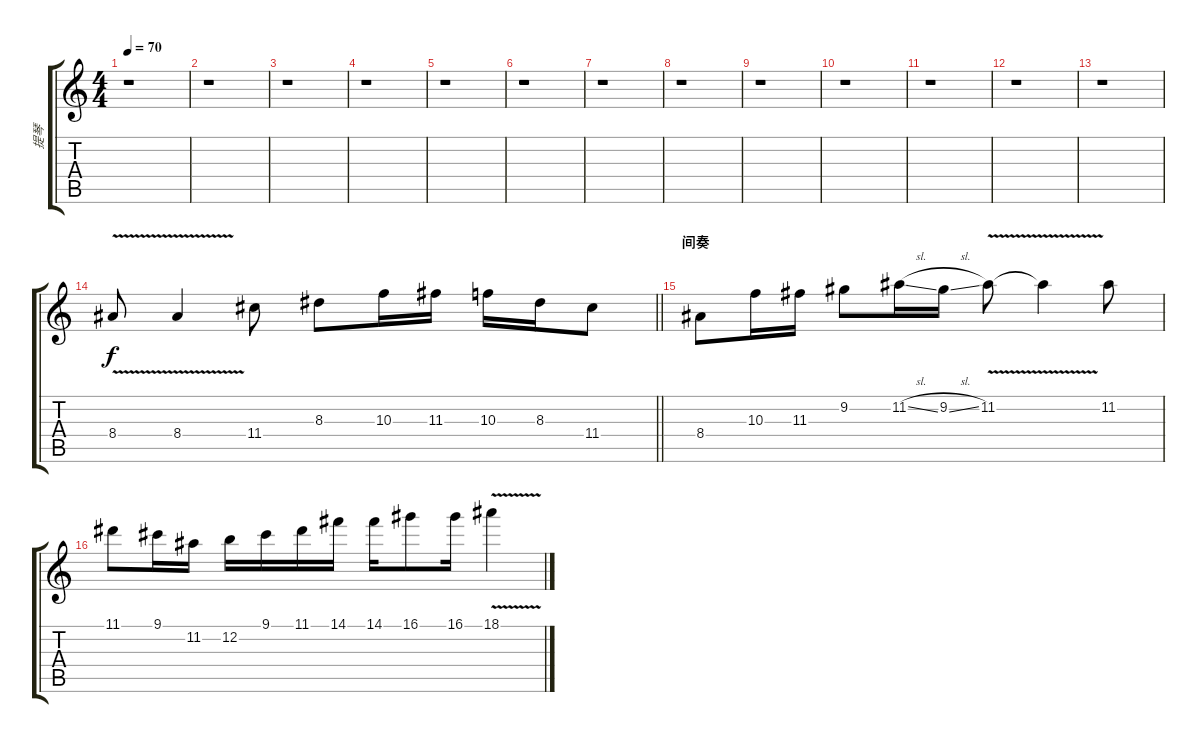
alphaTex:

\track ("提琴" "提琴") {instrument contrabass}
\staff {score tabs}
\tuning (E4 B3 G3 D3 A2 E2) {hide}
\ts (4 4)
\tempo 70
\clef g2
\ks c
r.1{dy f} |
r.1 |
r.1 |
r.1 |
r.1 |
r.1 |
r.1 |
r.1 |
r.1 |
r.1 |
r.1 |
r.1 |
r.1 |
\barLineRight lightlight
8.4{v}.8 8.4{v}.4 11.4.8 8.3.8 10.3.16 11.3.16 10.3.16 8.3.16 11.4.8 |
\section ("" "间奏")
8.4.8 10.3.16 11.3.16 9.2.8 11.2{sl}.16 9.2{sl}.16 11.2{v}.8 11.2{t}.4 11.2.8 |
11.1.8 9.1.16 11.2.16 12.2.16 9.1.16 11.1.16 14.1.16 14.1.16 16.1.8 16.1.16 18.1{v}.4
